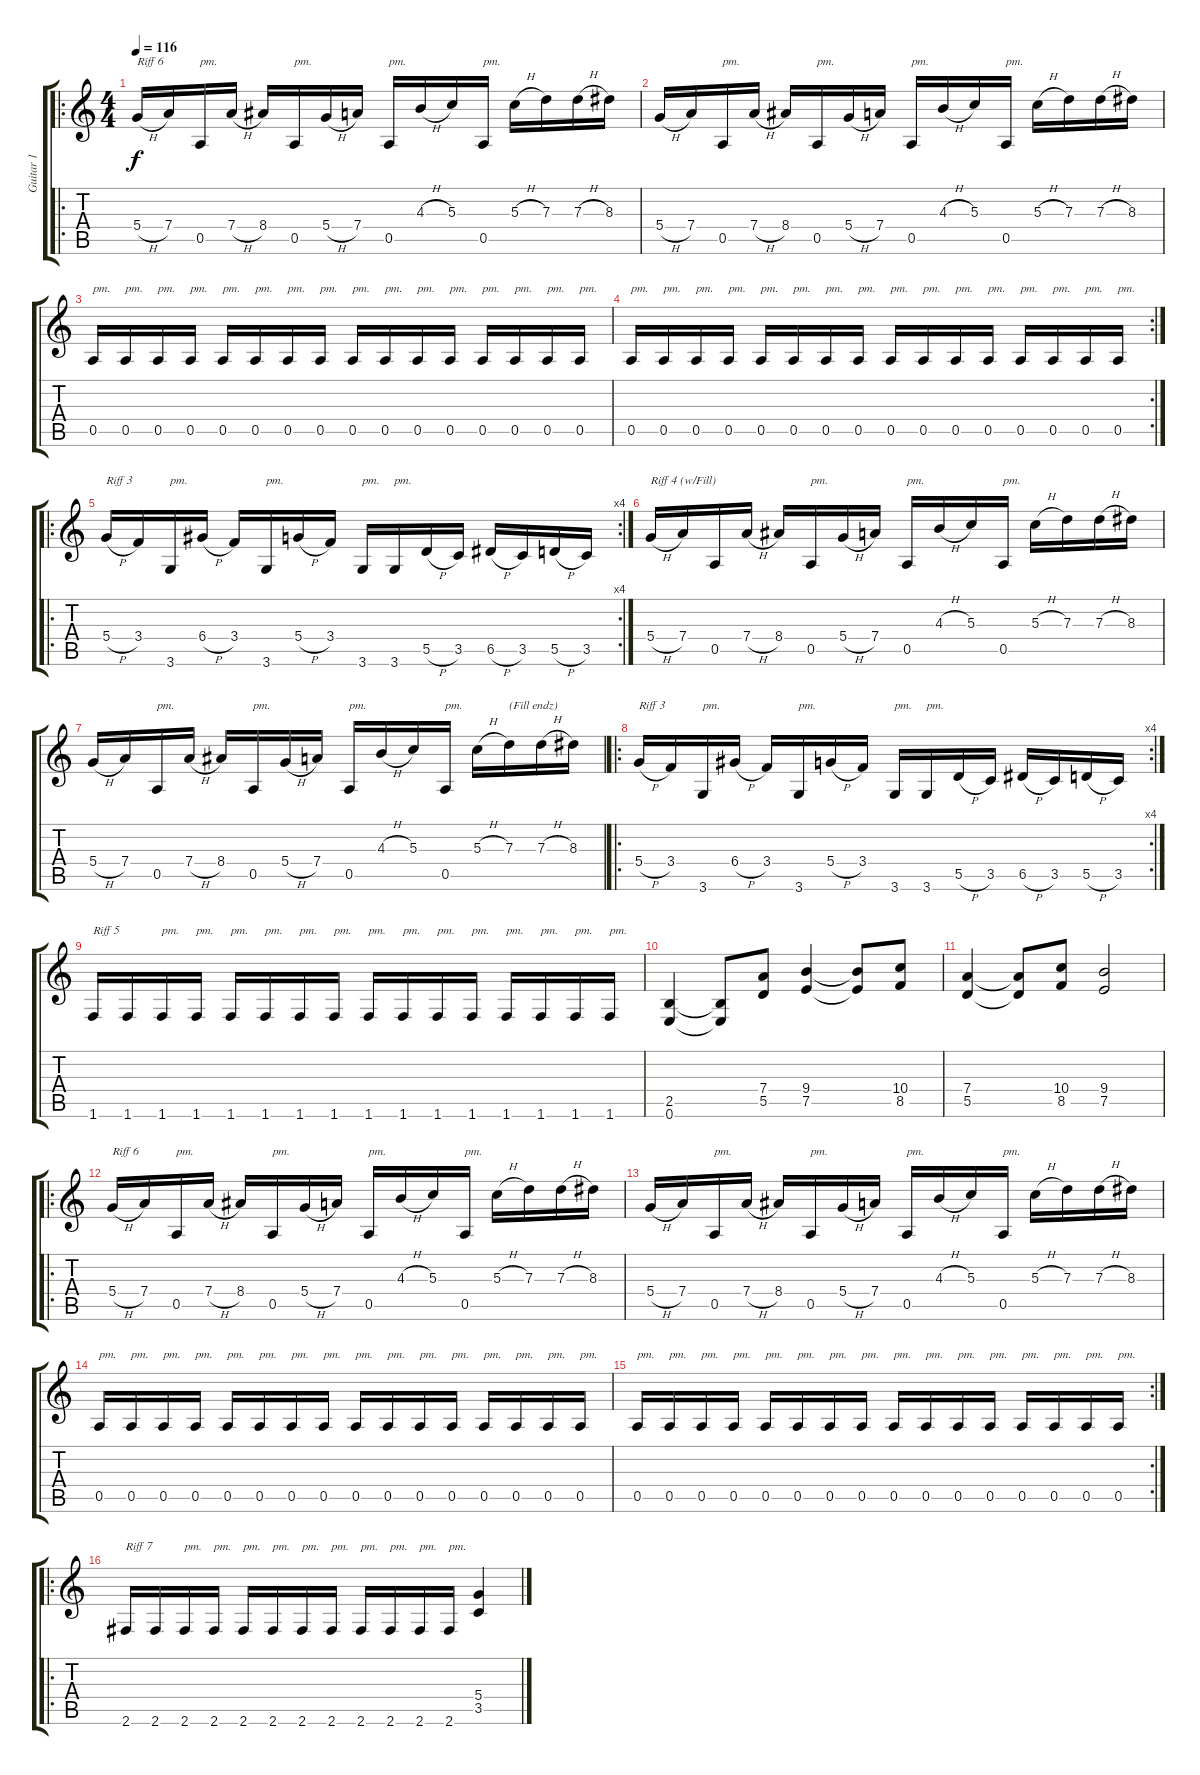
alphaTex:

\track ("Guitar 1" "Guitar 1") {instrument distortionguitar}
\staff {score tabs}
\tuning (E4 B3 G3 D3 A2 E2) {hide}
\ro
\ts (4 4)
\tempo 116
\clef g2
\ks c
5.4{h}.16{txt "Riff 6" dy f} 7.4.16 0.5.16{txt "pm."} 7.4{h}.16 8.4.16 0.5.16{txt "pm."} 5.4{h}.16 7.4.16 0.5.16{txt "pm."} 4.3{h}.16 5.3.16 0.5.16{txt "pm."} 5.3{h}.16 7.3.16 7.3{h}.16 8.3.16 |
5.4{h}.16 7.4.16 0.5.16{txt "pm."} 7.4{h}.16 8.4.16 0.5.16{txt "pm."} 5.4{h}.16 7.4.16 0.5.16{txt "pm."} 4.3{h}.16 5.3.16 0.5.16{txt "pm."} 5.3{h}.16 7.3.16 7.3{h}.16 8.3.16 |
0.5.16{txt "pm."} 0.5.16{txt "pm."} 0.5.16{txt "pm."} 0.5.16{txt "pm."} 0.5.16{txt "pm."} 0.5.16{txt "pm."} 0.5.16{txt "pm."} 0.5.16{txt "pm."} 0.5.16{txt "pm."} 0.5.16{txt "pm."} 0.5.16{txt "pm."} 0.5.16{txt "pm."} 0.5.16{txt "pm."} 0.5.16{txt "pm."} 0.5.16{txt "pm."} 0.5.16{txt "pm."} |
\rc 2
0.5.16{txt "pm."} 0.5.16{txt "pm."} 0.5.16{txt "pm."} 0.5.16{txt "pm."} 0.5.16{txt "pm."} 0.5.16{txt "pm."} 0.5.16{txt "pm."} 0.5.16{txt "pm."} 0.5.16{txt "pm."} 0.5.16{txt "pm."} 0.5.16{txt "pm."} 0.5.16{txt "pm."} 0.5.16{txt "pm."} 0.5.16{txt "pm."} 0.5.16{txt "pm."} 0.5.16{txt "pm."} |
\ro
\rc 4
5.4{h}.16{txt "Riff 3"} 3.4.16 3.6.16{txt "pm."} 6.4{h}.16 3.4.16 3.6.16{txt "pm."} 5.4{h}.16 3.4.16 3.6.16{txt "pm."} 3.6.16{txt "pm."} 5.5{h}.16 3.5.16 6.5{h}.16 3.5.16 5.5{h}.16 3.5.16 |
5.4{h}.16{txt "Riff 4 (w/Fill)"} 7.4.16 0.5.16 7.4{h}.16 8.4.16 0.5.16{txt "pm."} 5.4{h}.16 7.4.16 0.5.16{txt "pm."} 4.3{h}.16 5.3.16 0.5.16{txt "pm."} 5.3{h}.16 7.3.16 7.3{h}.16 8.3.16 |
5.4{h}.16 7.4.16 0.5.16{txt "pm."} 7.4{h}.16 8.4.16 0.5.16{txt "pm."} 5.4{h}.16 7.4.16 0.5.16{txt "pm."} 4.3{h}.16 5.3.16 0.5.16{txt "pm."} 5.3{h}.16 7.3.16{txt "(Fill endz)"} 7.3{h}.16 8.3.16 |
\ro
\rc 4
5.4{h}.16{txt "Riff 3"} 3.4.16 3.6.16{txt "pm."} 6.4{h}.16 3.4.16 3.6.16{txt "pm."} 5.4{h}.16 3.4.16 3.6.16{txt "pm."} 3.6.16{txt "pm."} 5.5{h}.16 3.5.16 6.5{h}.16 3.5.16 5.5{h}.16 3.5.16 |
1.6.16{txt "Riff 5"} 1.6.16 1.6.16{txt "pm."} 1.6.16{txt "pm."} 1.6.16{txt "pm."} 1.6.16{txt "pm."} 1.6.16{txt "pm."} 1.6.16{txt "pm."} 1.6.16{txt "pm."} 1.6.16{txt "pm."} 1.6.16{txt "pm."} 1.6.16{txt "pm."} 1.6.16{txt "pm."} 1.6.16{txt "pm."} 1.6.16{txt "pm."} 1.6.16{txt "pm."} |
(2.5 0.6).4 (2.5{t} 0.6{t}).8 (7.4 5.5).8 (9.4 7.5).4 (9.4{t} 7.5{t}).8 (10.4 8.5).8 |
(7.4 5.5).4 (7.4{t} 5.5{t}).8 (10.4 8.5).8 (9.4 7.5).2 |
\ro
5.4{h}.16{txt "Riff 6"} 7.4.16 0.5.16{txt "pm."} 7.4{h}.16 8.4.16 0.5.16{txt "pm."} 5.4{h}.16 7.4.16 0.5.16{txt "pm."} 4.3{h}.16 5.3.16 0.5.16{txt "pm."} 5.3{h}.16 7.3.16 7.3{h}.16 8.3.16 |
5.4{h}.16 7.4.16 0.5.16{txt "pm."} 7.4{h}.16 8.4.16 0.5.16{txt "pm."} 5.4{h}.16 7.4.16 0.5.16{txt "pm."} 4.3{h}.16 5.3.16 0.5.16{txt "pm."} 5.3{h}.16 7.3.16 7.3{h}.16 8.3.16 |
0.5.16{txt "pm."} 0.5.16{txt "pm."} 0.5.16{txt "pm."} 0.5.16{txt "pm."} 0.5.16{txt "pm."} 0.5.16{txt "pm."} 0.5.16{txt "pm."} 0.5.16{txt "pm."} 0.5.16{txt "pm."} 0.5.16{txt "pm."} 0.5.16{txt "pm."} 0.5.16{txt "pm."} 0.5.16{txt "pm."} 0.5.16{txt "pm."} 0.5.16{txt "pm."} 0.5.16{txt "pm."} |
\rc 2
0.5.16{txt "pm."} 0.5.16{txt "pm."} 0.5.16{txt "pm."} 0.5.16{txt "pm."} 0.5.16{txt "pm."} 0.5.16{txt "pm."} 0.5.16{txt "pm."} 0.5.16{txt "pm."} 0.5.16{txt "pm."} 0.5.16{txt "pm."} 0.5.16{txt "pm."} 0.5.16{txt "pm."} 0.5.16{txt "pm."} 0.5.16{txt "pm."} 0.5.16{txt "pm."} 0.5.16{txt "pm."} |
\ro
2.6.16{txt "Riff 7"} 2.6.16 2.6.16{txt "pm."} 2.6.16{txt "pm."} 2.6.16{txt "pm."} 2.6.16{txt "pm."} 2.6.16{txt "pm."} 2.6.16{txt "pm."} 2.6.16{txt "pm."} 2.6.16{txt "pm."} 2.6.16{txt "pm."} 2.6.16{txt "pm."} (5.4 3.5).4
